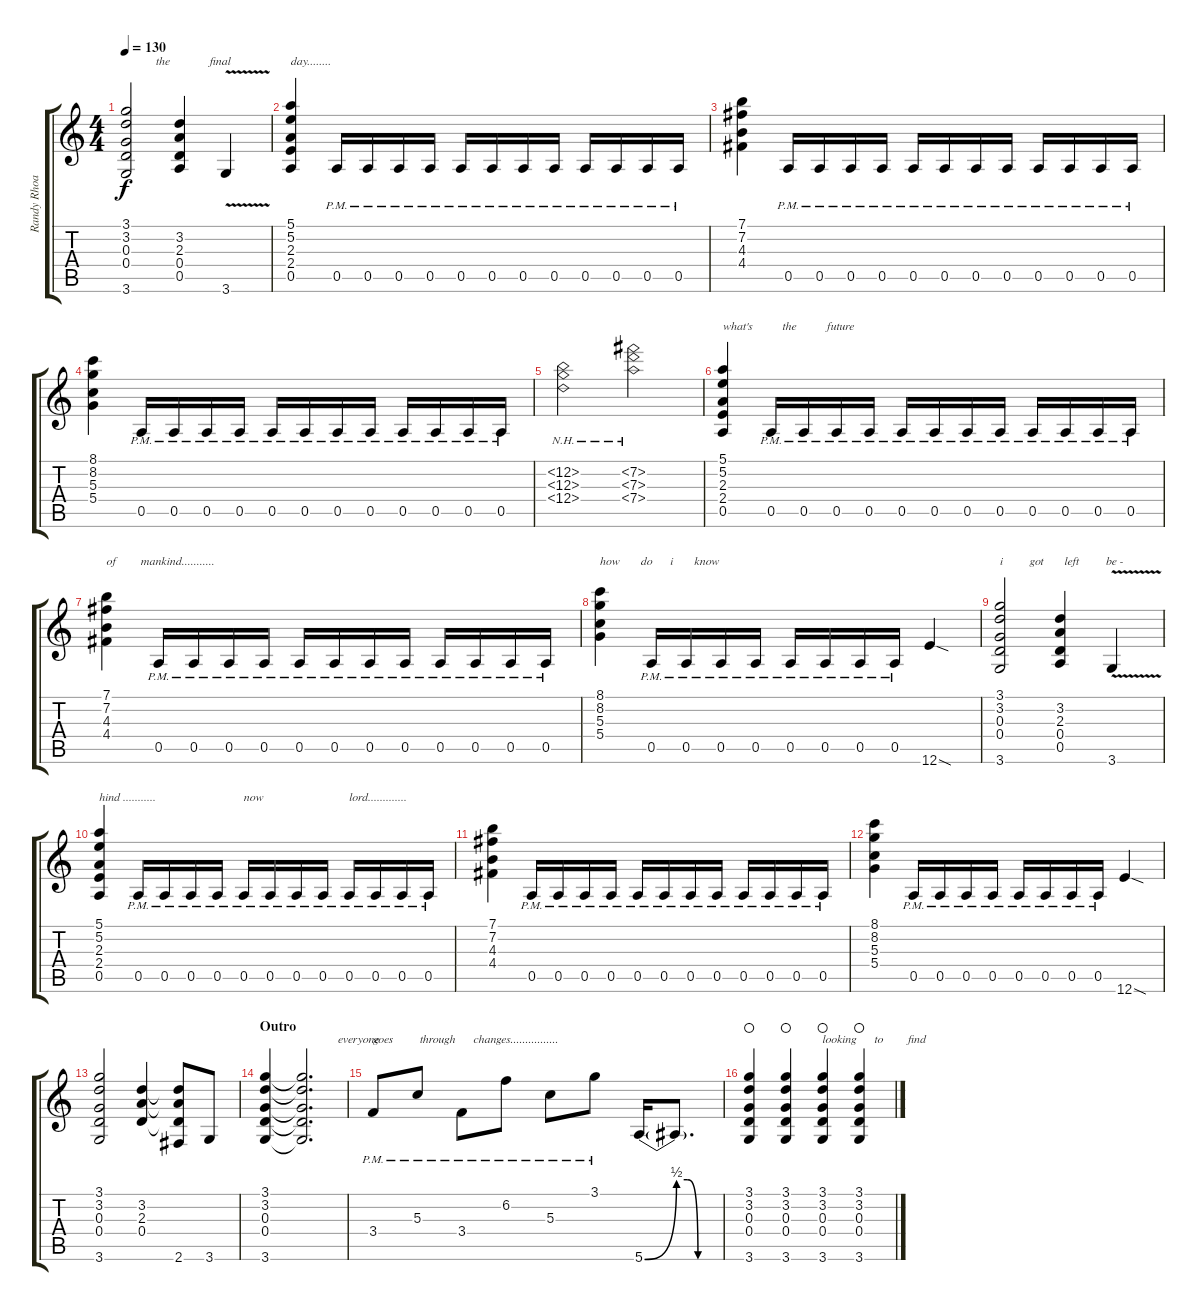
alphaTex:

\track ("Randy Rhoads" "Randy Rhoa") {instrument distortionguitar}
\staff {score tabs}
\tuning (E4 B3 G3 D3 A2 E2) {hide}
\ts (4 4)
\tempo 130
\clef g2
\ks c
(3.1 3.2 0.3 0.4 3.6).2{txt "          the             final" dy f} (3.2 2.3 0.4 0.5).4 3.6{v}.4 |
(5.1 5.2 2.3 2.4 0.5).4{txt "day........"} 0.5{pm}.16 0.5{pm}.16 0.5{pm}.16 0.5{pm}.16 0.5{pm}.16 0.5{pm}.16 0.5{pm}.16 0.5{pm}.16 0.5{pm}.16 0.5{pm}.16 0.5{pm}.16 0.5{pm}.16 |
(7.1 7.2 4.3 4.4).4 0.5{pm}.16 0.5{pm}.16 0.5{pm}.16 0.5{pm}.16 0.5{pm}.16 0.5{pm}.16 0.5{pm}.16 0.5{pm}.16 0.5{pm}.16 0.5{pm}.16 0.5{pm}.16 0.5{pm}.16 |
(8.1 8.2 5.3 5.4).4 0.5{pm}.16 0.5{pm}.16 0.5{pm}.16 0.5{pm}.16 0.5{pm}.16 0.5{pm}.16 0.5{pm}.16 0.5{pm}.16 0.5{pm}.16 0.5{pm}.16 0.5{pm}.16 0.5{pm}.16 |
(12.2{nh} 12.3{nh} 12.4{nh}).2 (7.2{nh} 7.3{nh} 7.4{nh}).2 |
(5.1 5.2 2.3 2.4 0.5).4{txt "what's          the          future"} 0.5{pm}.16 0.5{pm}.16 0.5{pm}.16 0.5{pm}.16 0.5{pm}.16 0.5{pm}.16 0.5{pm}.16 0.5{pm}.16 0.5{pm}.16 0.5{pm}.16 0.5{pm}.16 0.5{pm}.16 |
(7.1 7.2 4.3 4.4).4{txt "of        mankind..........."} 0.5{pm}.16 0.5{pm}.16 0.5{pm}.16 0.5{pm}.16 0.5{pm}.16 0.5{pm}.16 0.5{pm}.16 0.5{pm}.16 0.5{pm}.16 0.5{pm}.16 0.5{pm}.16 0.5{pm}.16 |
(8.1 8.2 5.3 5.4).4{txt "how       do      i       know"} 0.5{pm}.16 0.5{pm}.16 0.5{pm}.16 0.5{pm}.16 0.5{pm}.16 0.5{pm}.16 0.5{pm}.16 0.5{pm}.16 12.6{sod}.4 |
(3.1 3.2 0.3 0.4 3.6).2{txt "i         got       left         be -"} (3.2 2.3 0.4 0.5).4 3.6{v}.4 |
(5.1 5.2 2.3 2.4 0.5).4{txt "hind ..........."} 0.5{pm}.16 0.5{pm}.16 0.5{pm}.16 0.5{pm}.16 0.5{pm}.16{txt "now"} 0.5{pm}.16 0.5{pm}.16 0.5{pm}.16 0.5{pm}.16{txt "lord............."} 0.5{pm}.16 0.5{pm}.16 0.5{pm}.16 |
(7.1 7.2 4.3 4.4).4 0.5{pm}.16 0.5{pm}.16 0.5{pm}.16 0.5{pm}.16 0.5{pm}.16 0.5{pm}.16 0.5{pm}.16 0.5{pm}.16 0.5{pm}.16 0.5{pm}.16 0.5{pm}.16 0.5{pm}.16 |
(8.1 8.2 5.3 5.4).4 0.5{pm}.16 0.5{pm}.16 0.5{pm}.16 0.5{pm}.16 0.5{pm}.16 0.5{pm}.16 0.5{pm}.16 0.5{pm}.16 12.6{sod}.4 |
(3.1 3.2 0.3 0.4 3.6).2 (3.2 2.3 0.4).4 (3.2{t} 2.3{t} 0.4{t} 2.6).8 3.6.8 |
\section ("" "Outro")
(3.1 3.2 0.3 0.4 3.6).4 (3.1{t} 3.2{t} 0.3{t} 0.4{t} 3.6{t}).2{d txt "            everyone"} |
3.4{pm}.8{txt "goes         through      changes................"} 5.3{pm}.8 3.4{pm}.8 6.2{pm}.8 5.3{pm}.8 3.1{pm}.8 5.6{be (bend 0 0 60 2)}.16 5.6{be (custom 0 2 15 2 30 0 60 0) t}.8{d} |
(3.1 3.2 0.3 0.4 3.6).4{waho} (3.1 3.2 0.3 0.4 3.6).4{waho} (3.1 3.2 0.3 0.4 3.6).4{txt "looking      to        find" waho} (3.1 3.2 0.3 0.4 3.6).4{waho}
